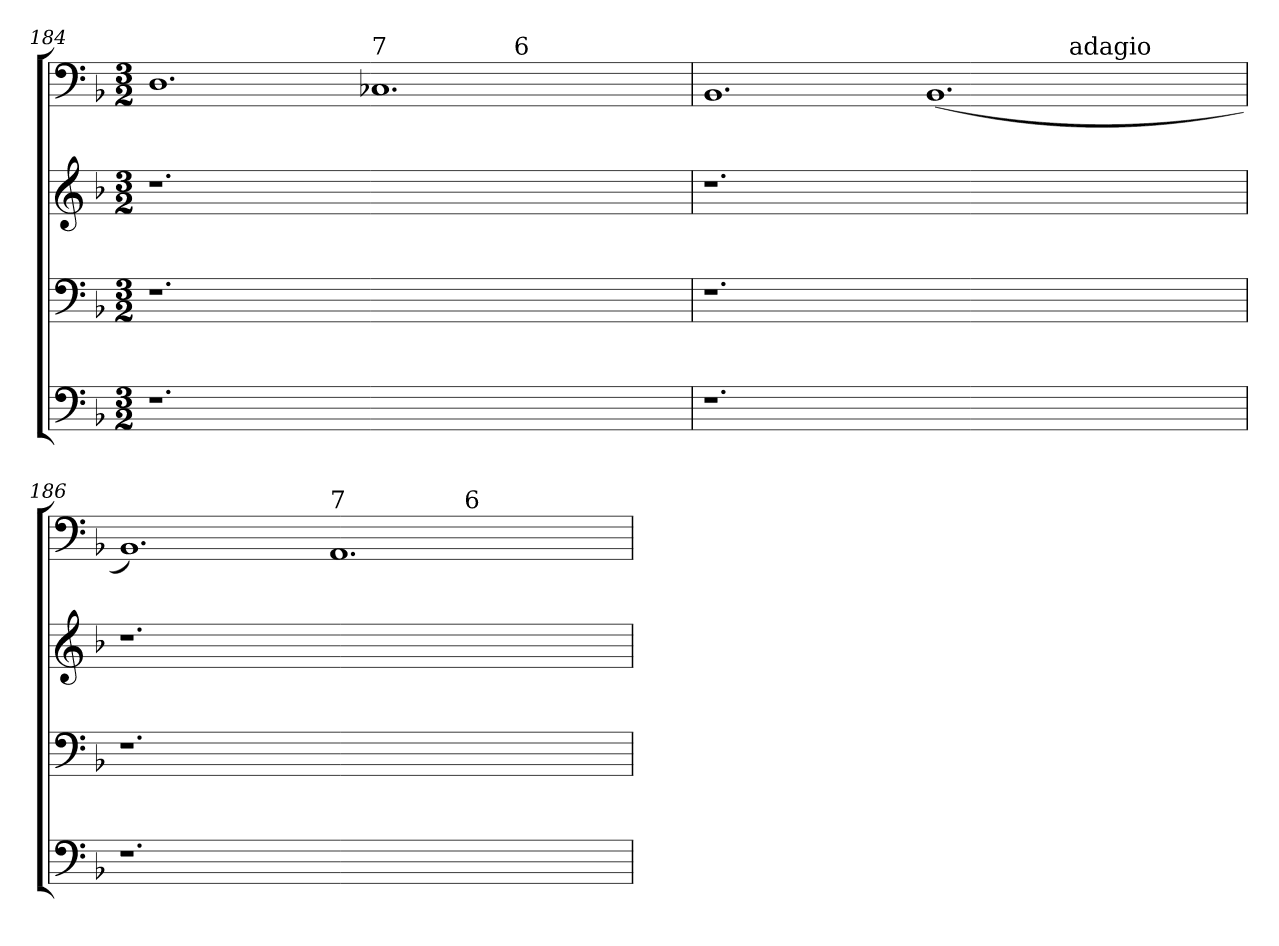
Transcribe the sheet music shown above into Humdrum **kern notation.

**kern	**kern	**kern	**kern
*part4	*part3	*part2	*part1
*staff4	*staff3	*staff2	*staff1
*clefF4	*clefF4	*clefG2	*clefF4
*k[b-]	*k[b-]	*k[b-]	*k[b-]
*F:	*F:	*F:	*F:
*M3/2	*M3/2	*M3/2	*M3/2
=184	=184	=184	=184
*	*	*	*^
1.r	1.r	1.r	1.D>	1ryy
.	.	.	.	1ryy
!	!	!	!LO:TX:a:t=7	!
1.ryy	1.ryy	1.ryy	1.C-	.
.	.	.	.	8ryy
.	.	.	.	32ryy
!	!	!	!	!LO:TX:a:t=6
.	.	.	.	2ryy
.	.	.	.	4ryy
.	.	.	.	16.ryy
=185	=185	=185	=185	=185
1.r	1.r	1.r	1.BB-	1ryy
.	.	.	.	1ryy
1.ryy	1.ryy	1.ryy	(<1.BB-<	.
.	.	.	.	8ryy
.	.	.	.	32ryy
!	!	!	!	!LO:TX:a:t=adagio
.	.	.	.	2ryy
.	.	.	.	4ryy
.	.	.	.	16.ryy
=186	=186	=186	=186	=186
1.r	1.r	1.r	1.BB-<)	1ryy
.	.	.	.	1ryy
!	!	!	!LO:TX:a:t=7	!
1.ryy	1.ryy	1.ryy	1.AA	.
.	.	.	.	8ryy
.	.	.	.	32ryy
!	!	!	!	!LO:TX:a:t=6
.	.	.	.	2ryy
.	.	.	.	4ryy
.	.	.	.	16.ryy
*	*	*	*v	*v
=	=	=	=
*-	*-	*-	*-
